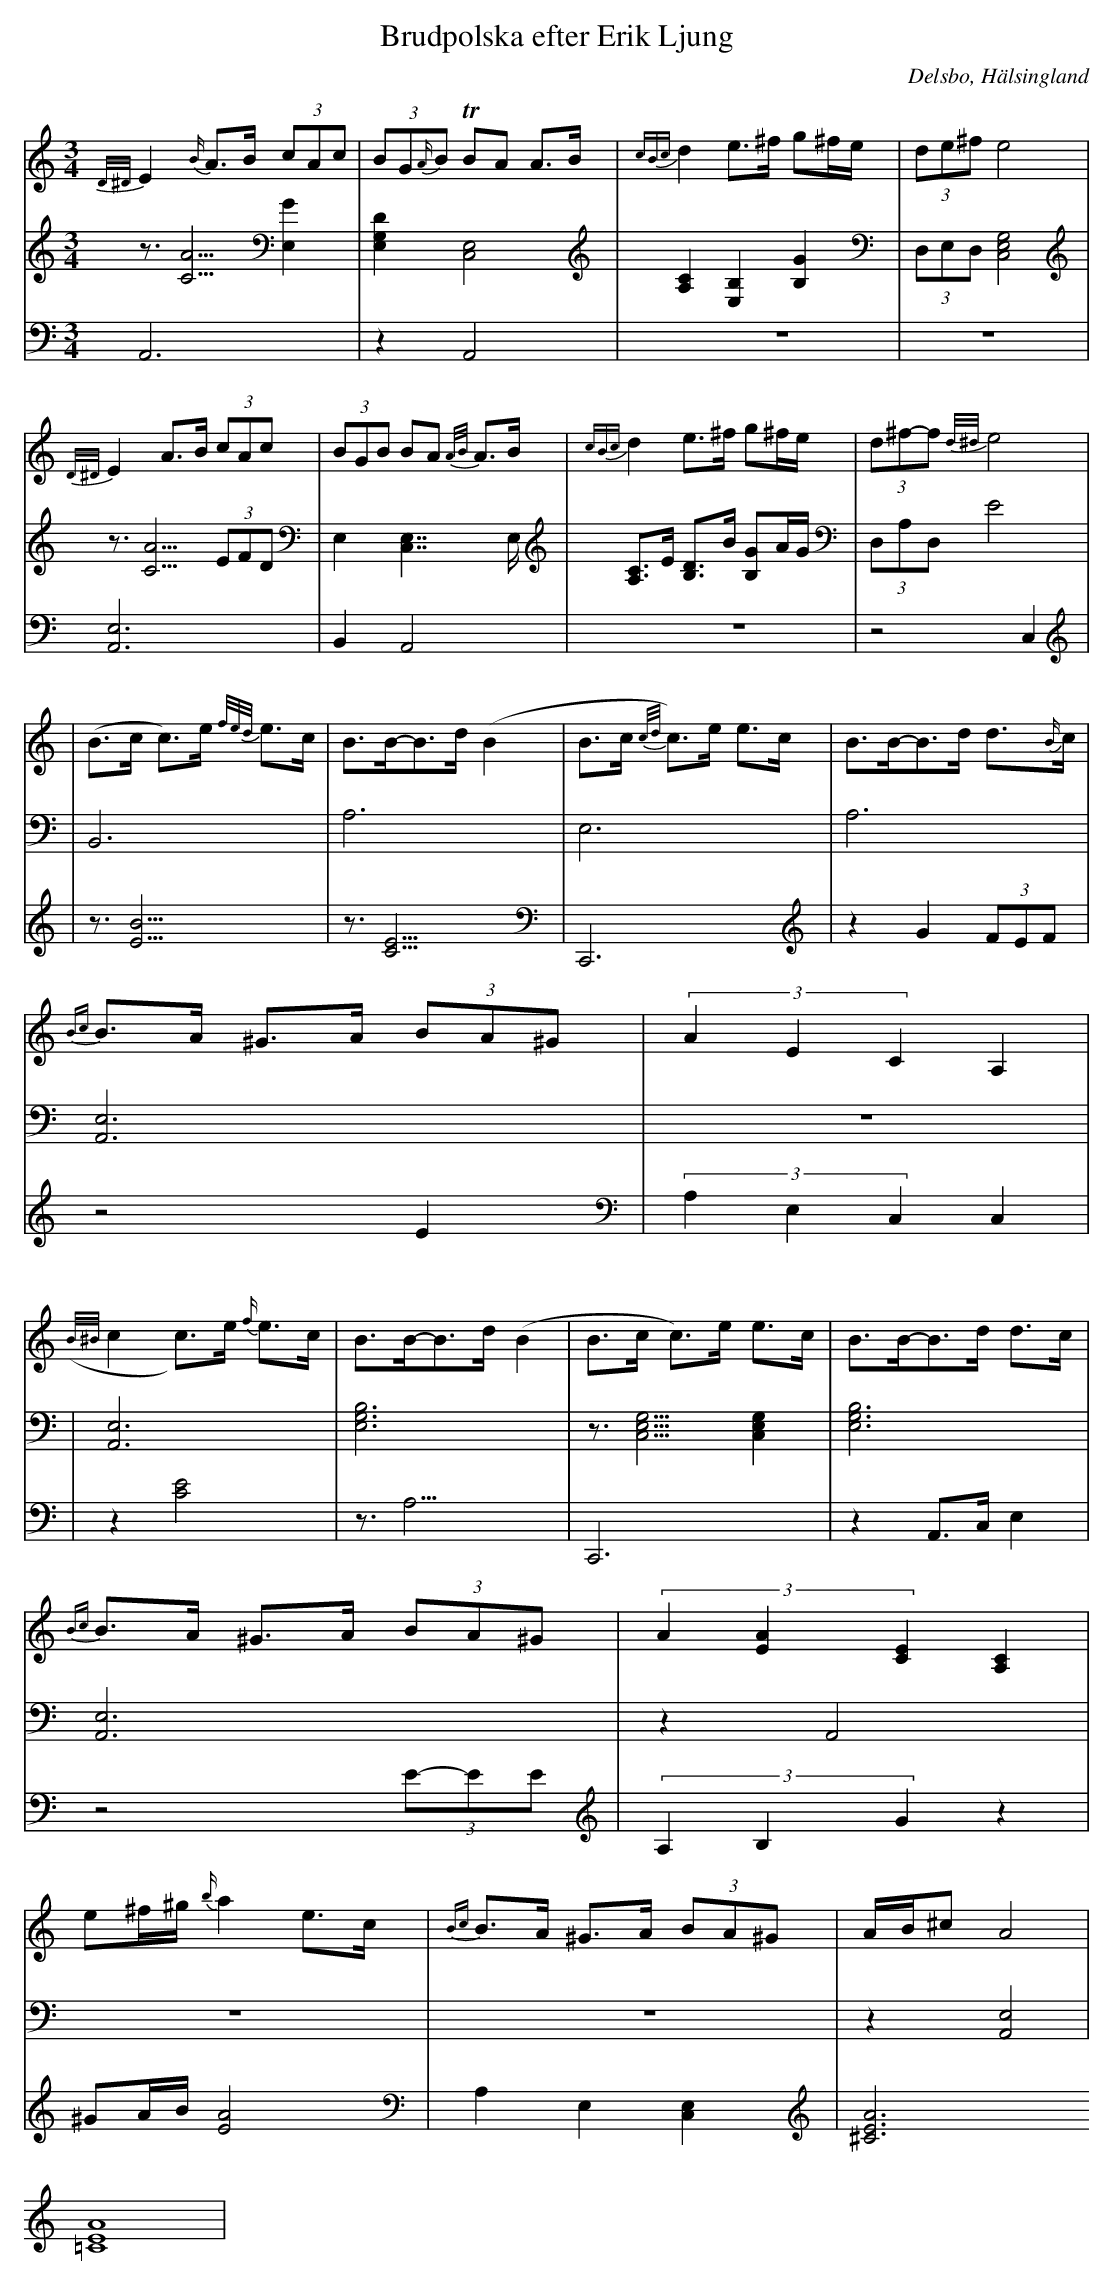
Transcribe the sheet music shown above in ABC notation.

X:1
T: Brudpolska efter Erik Ljung
Q: 105
O: Delsbo, Hälsingland
M: 3/4
L: 1/8
K: Am
V:1
V:2
V:3 =Merge
V:1
{D/^D/}E2 {B/}A>B (3cAc| (3BG{A/}B TBA A>B|{cBc}d2 e>^f g^f/e/|(3de^f e4 |
{D/^D/}E2 A>B (3cAc| (3BGB BA {A/B/}A>B|{cBc}d2 e>^f g^f/e/|(3d^f-f {d/^d/}e4 |
|(B>c c)>e {f/e/d/}e>c|B>B-B>d (B2|B>c {c/d/}c)>e e>c|B>B-B>d d>{B/}c|
{Bc}B>A ^G>A (3BA^G|(3A2E2C2 A,2|
({B/^B/}c2 c)>e {f/}e>c|B>B-B>d (B2|B>c c)>e e>c|B>B-B>d d>c|
{Bc}B>A ^G>A (3BA^G|(3A2[A2E2][E2C2] [A,2C2]|
e^f/^g/ {b/}a2 e>c|{Bc}B>A ^G>A (3BA^G|A/B/^c A4|
V:2
z3/2[A5/2C5/2] [E,2G2]|[D2E,2G,2] [C,4E,4]|[A,2C2] [E,2B,2] [B,2G2]|(3D,E,D, [E,4G,4C,4]|
z3/2 [A5/2C5/2] (3EFD|E,2 [C,7/2E,7/2]E,/|[A,C]>E [B,D]>B [B,G]A/G/|(3D,A,D, [E4]|
|[B,,6]|[A,6]|E,6|A,6|
[A,,6E,6]|z6|
|[A,,6E,6]|[E,6G,6B,6]|z3/2[E,5/2G,5/2C,5/2] [E,2G,2C,2]|[E,6G,6B,6]|
[A,,6E,6]|z2 A,,4|
z6|z6|z2 [A,,4E,4]|
V:3
A,,6|z2 A,,4|z6|z6|
[A,,6E,6]|B,,2 A,,4|z6|z4  C,2|
|z3/2[B9/2E9/2]|z3/2[C9/2E9/2]|C,,6|z2 G2 (3FEF|
z4 E2|(3A,2E,2C,2 [C,2]|
|z2 [C4E4]|z3<A,3|C,,6|z2 A,,>C, E,2|
z4 (3E-EE|(3A,2B,2G2 z2|
^GA/B/ [A4E4]|A,2 E,2 [C,2E,2]|[A6^C6E6] [A8=C8E8]|
